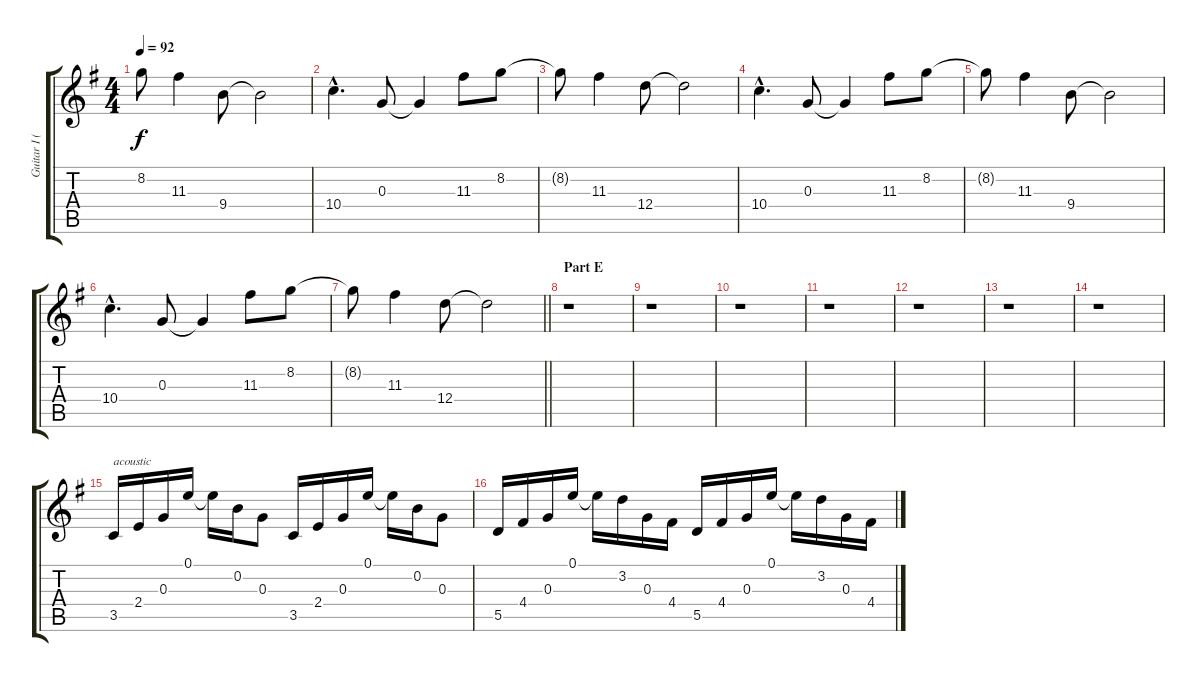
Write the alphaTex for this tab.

\track ("Guitar I (Sugizo, Inoran)" "Guitar I (") {instrument distortionguitar}
\staff {score tabs}
\tuning (E4 B3 G3 D3 A2 E2) {hide}
\ts (4 4)
\tempo 92
\clef g2
\ks g
8.2{t}.8{dy f} 11.3.4 9.4.8 9.4{t}.2 |
10.4{hac}.4{d} 0.3.8 0.3{t}.4 11.3.8 8.2.8 |
8.2{t}.8 11.3.4 12.4.8 12.4{t}.2 |
10.4{hac}.4{d} 0.3.8 0.3{t}.4 11.3.8 8.2.8 |
8.2{t}.8 11.3.4 9.4.8 9.4{t}.2 |
10.4{hac}.4{d} 0.3.8 0.3{t}.4 11.3.8 8.2.8 |
\barLineRight lightlight
8.2{t}.8 11.3.4 12.4.8 12.4{t}.2 |
\section ("" "Part E")
r.1 |
r.1 |
r.1 |
r.1 |
r.1 |
r.1 |
r.1 |
3.5.16{txt "acoustic" instrument acousticguitarsteel} 2.4.16 0.3.16 0.1.16 0.1{t}.16 0.2.16 0.3.8 3.5.16 2.4.16 0.3.16 0.1.16 0.1{t}.16 0.2.16 0.3.8 |
5.5.16 4.4.16 0.3.16 0.1.16 0.1{t}.16 3.2.16 0.3.16 4.4.16 5.5.16 4.4.16 0.3.16 0.1.16 0.1{t}.16 3.2.16 0.3.16 4.4.16
